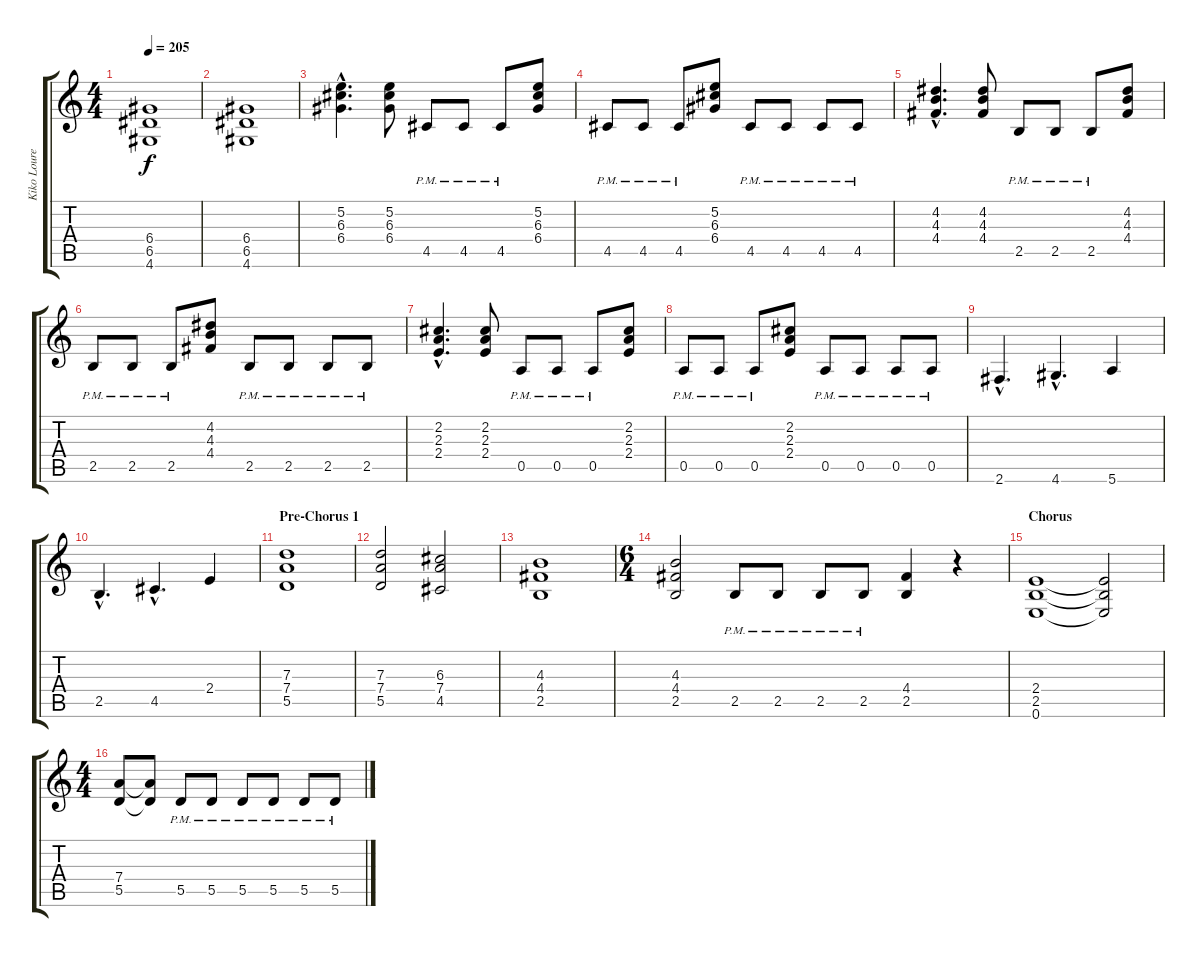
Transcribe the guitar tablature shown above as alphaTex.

\track ("Kiko Loureiro" "Kiko Loure") {instrument distortionguitar}
\staff {score tabs}
\tuning (E4 B3 G3 D3 A2 E2) {hide}
\ts (4 4)
\tempo 205
\clef g2
\ks c
(6.4 6.5 4.6).1{dy f} |
(6.4 6.5 4.6).1 |
(5.2{hac} 6.3{hac} 6.4{hac}).4{d} (5.2 6.3 6.4).8 4.5{pm}.8 4.5{pm}.8 4.5{pm}.8 (5.2 6.3 6.4).8 |
4.5{pm}.8 4.5{pm}.8 4.5{pm}.8 (5.2 6.3 6.4).8 4.5{pm}.8 4.5{pm}.8 4.5{pm}.8 4.5{pm}.8 |
(4.2{hac} 4.3{hac} 4.4{hac}).4{d} (4.2 4.3 4.4).8 2.5{pm}.8 2.5{pm}.8 2.5{pm}.8 (4.2 4.3 4.4).8 |
2.5{pm}.8 2.5{pm}.8 2.5{pm}.8 (4.2 4.3 4.4).8 2.5{pm}.8 2.5{pm}.8 2.5{pm}.8 2.5{pm}.8 |
(2.2{hac} 2.3{hac} 2.4{hac}).4{d} (2.2 2.3 2.4).8 0.5{pm}.8 0.5{pm}.8 0.5{pm}.8 (2.2 2.3 2.4).8 |
0.5{pm}.8 0.5{pm}.8 0.5{pm}.8 (2.2 2.3 2.4).8 0.5{pm}.8 0.5{pm}.8 0.5{pm}.8 0.5{pm}.8 |
2.6{hac}.4{d} 4.6{hac}.4{d} 5.6.4 |
2.5{hac}.4{d} 4.5{hac}.4{d} 2.4.4 |
\section ("" "Pre-Chorus 1")
(7.3 7.4 5.5).1 |
(7.3 7.4 5.5).2 (6.3 7.4 4.5).2 |
(4.3 4.4 2.5).1 |
\ts (6 4)
(4.3 4.4 2.5).2 2.5{pm}.8 2.5{pm}.8 2.5{pm}.8 2.5{pm}.8 (4.4 2.5).4 r.4 |
\section ("" "Chorus")
(2.4 2.5 0.6).1 (2.4{t} 2.5{t} 0.6{t}).2 |
\ts (4 4)
(7.4 5.5).8 (7.4{t} 5.5{t}).8 5.5{pm}.8 5.5{pm}.8 5.5{pm}.8 5.5{pm}.8 5.5{pm}.8 5.5{pm}.8
